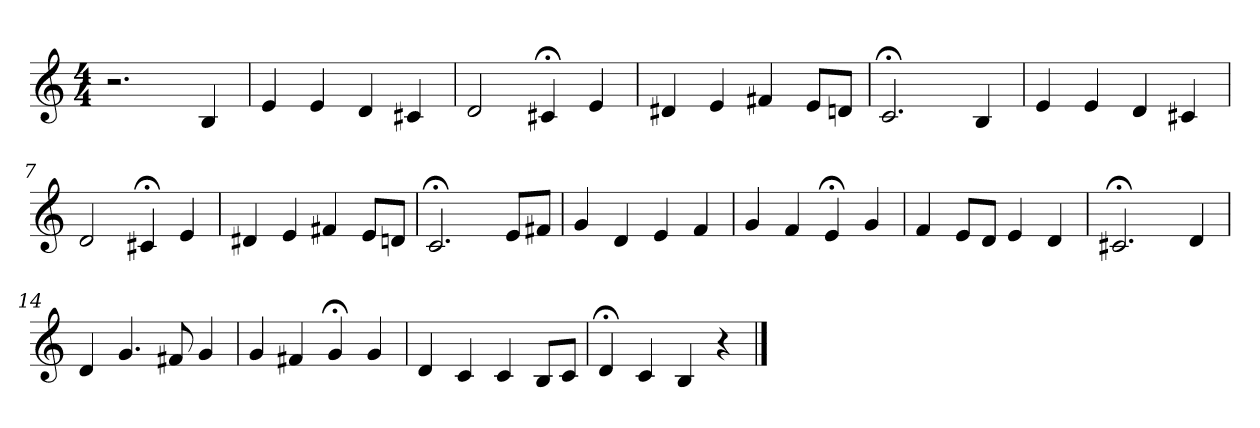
**kern
*part1
*staff1
*clefG2
*M4/4
=1
2.r
4B
=2
4e
4e
4d
4c#X
=3
2d
4c#X;<
4e
=4
4d#X
4e
4f#X
8e/L
8dn/J
=5
2.c;<
4B
=6
4e
4e
4d
4c#X
=7
2d
4c#X;<
4e
=8
4d#X
4e
4f#X
8e/L
8dn/J
=9
2.c;<
8e/L
8f#X/J
=10
4g
4d
4e
4f
=11
4g
4f
4e;<
4g
=12
4f
8e/L
8d/J
4e
4d
=13
2.c#X;<
4d
=14
4d
4.g
8f#X
4g
=15
4g
4f#X
4g;<
4g
=16
4d
4c
4c
8B/L
8c/J
=17
4d;<
4c
4B
4r
==
*-
